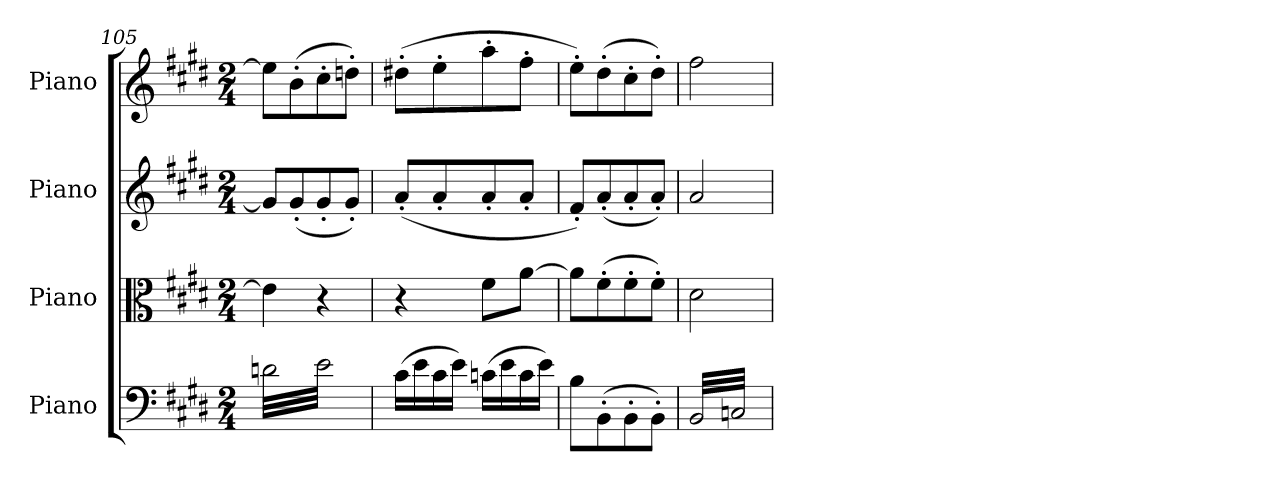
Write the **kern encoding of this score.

**kern	**kern	**kern	**kern
*part4	*part3	*part2	*part1
*staff4	*staff3	*staff2	*staff1
*I"Piano	*I"Piano	*I"Piano	*I"Piano
*I'Pno	*I'Pno	*I'Pno	*I'Pno
*clefF4	*clefC3	*clefG2	*clefG2
*k[f#c#g#d#]	*k[f#c#g#d#]	*k[f#c#g#d#]	*k[f#c#g#d#]
*M2/4	*M2/4	*M2/4	*M2/4
=105	=105	=105	=105
*tremolo	*	*	*
(32dn\LLL	4e\]	8g#/L]	8ee\L]
32e\)	.	.	.
32dn\	.	.	.
32e\)	.	.	.
32dn\	.	(8g#'/	(8b'\
32e\)	.	.	.
32dn\	.	.	.
32e\)	.	.	.
32dn\	4r	8g#'/	8cc#'\
32e\)	.	.	.
32dn\	.	.	.
32e\)	.	.	.
32dn\	.	8g#'/J)	8ddn'\J)
32e\)	.	.	.
32dn\	.	.	.
32e\)JJJ	.	.	.
*Xtremolo	*	*	*
=106	=106	=106	=106
(16c#\LL	4r	(8a'/L	(8dd#X'\L
.	.	.	.
16e\	.	.	.
.	.	.	.
16c#\	.	8a'/	8ee'\
.	.	.	.
16e\JJ)	.	.	.
.	.	.	.
(16cn\LL	8f#\L	8a'/	8aa'\
16e\	.	.	.
16c\	[8a\J	8a'/J	8ff#'\J
16e\JJ)	.	.	.
=107	=107	=107	=107
8B\L	8a\L]	8f#'/L)	8ee'\L)
(8BB'\	(8f#'\	(8a'/	(8dd#'\
8BB'\	8f#'\	8a'/	8cc#'\
8BB'\J)	8f#'\J)	8a'/J)	8dd#'\J)
=108	=108	=108	=108
*tremolo	*	*	*
32BB/LLL	2d#\	2a/	2ff#\
32Cn/	.	.	.
32BB/	.	.	.
32Cn/	.	.	.
32BB/	.	.	.
32Cn/	.	.	.
32BB/	.	.	.
32Cn/	.	.	.
32BB/	.	.	.
32Cn/	.	.	.
32BB/	.	.	.
32Cn/	.	.	.
32BB/	.	.	.
32Cn/	.	.	.
32BB/	.	.	.
32Cn/JJJ	.	.	.
*Xtremolo	*	*	*
.	.	.	.
.	.	.	.
.	.	.	.
.	.	.	.
.	.	.	.
.	.	.	.
.	.	.	.
.	.	.	.
=	=	=	=
*-	*-	*-	*-
